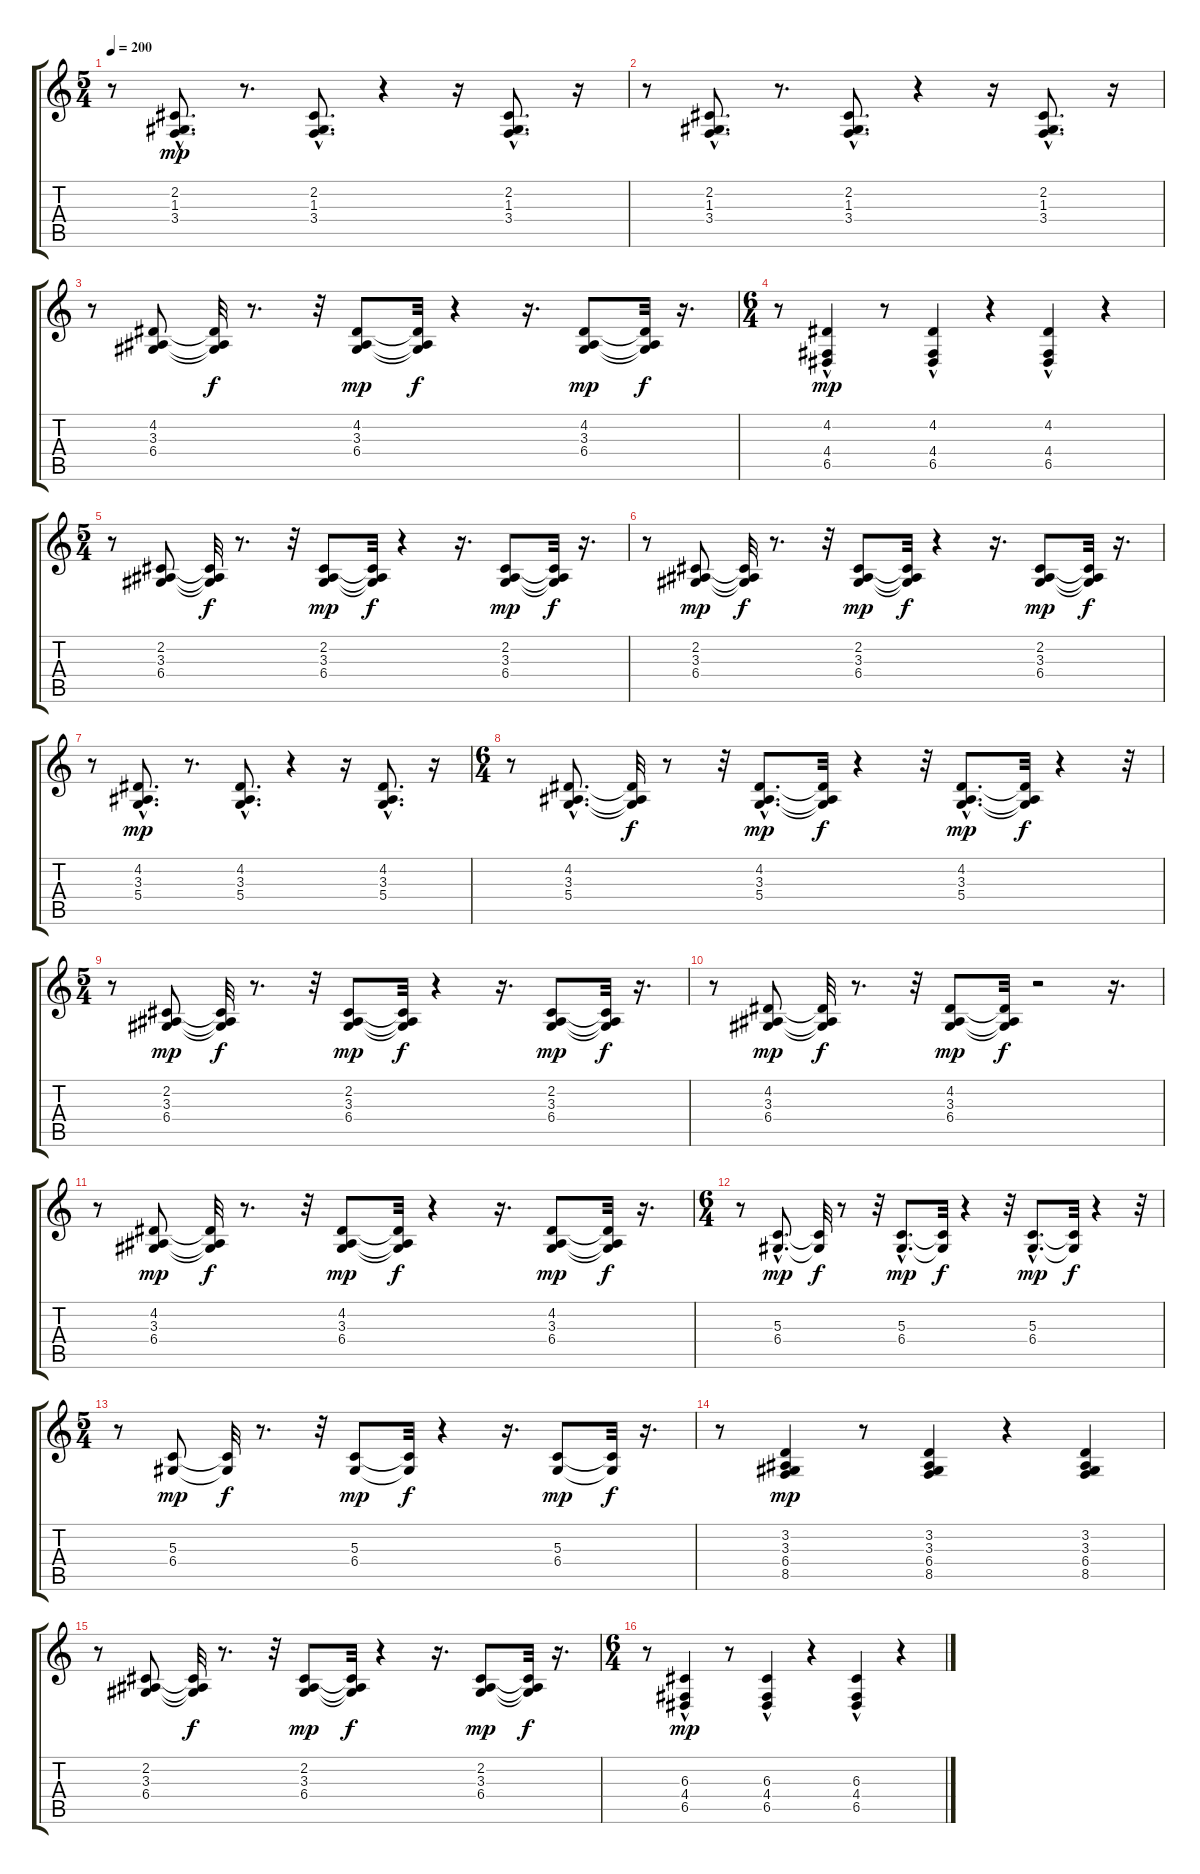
\track "" {instrument acousticgrandpiano}
\staff {score tabs}
\tuning (E4 B3 G3 D3 A2 E2) {hide}
\ts (5 4)
\tempo 200
\clef g2
\ks c
r.8{dy mp} (2.2{hac} 1.3{hac} 3.4{hac}).8{d} r.8{d} (2.2{hac} 1.3{hac} 3.4{hac}).8{d} r.4 r.16 (2.2{hac} 1.3{hac} 3.4{hac}).8{d} r.16 |
r.8 (2.2{hac} 1.3{hac} 3.4{hac}).8{d} r.8{d} (2.2{hac} 1.3{hac} 3.4{hac}).8{d} r.4 r.16 (2.2{hac} 1.3{hac} 3.4{hac}).8{d} r.16 |
r.8 (4.2 3.3 6.4).8 (4.2{t} 3.3{t} 6.4{t}).32{dy f} r.8{d} r.32 (4.2 3.3 6.4).8{dy mp} (4.2{t} 3.3{t} 6.4{t}).32{dy f} r.4 r.16{d} (4.2 3.3 6.4).8{dy mp} (4.2{t} 3.3{t} 6.4{t}).32{dy f} r.16{d} |
\ts (6 4)
r.8 (4.2 4.4{hac} 6.5{hac}).4{dy mp} r.8 (4.2 4.4{hac} 6.5{hac}).4 r.4 (4.2 4.4{hac} 6.5{hac}).4 r.4 |
\ts (5 4)
r.8 (2.2 3.3 6.4).8 (2.2{t} 3.3{t} 6.4{t}).32{dy f} r.8{d} r.32 (2.2 3.3 6.4).8{dy mp} (2.2{t} 3.3{t} 6.4{t}).32{dy f} r.4 r.16{d} (2.2 3.3 6.4).8{dy mp} (2.2{t} 3.3{t} 6.4{t}).32{dy f} r.16{d} |
r.8 (2.2 3.3 6.4).8{dy mp} (2.2{t} 3.3{t} 6.4{t}).32{dy f} r.8{d} r.32 (2.2 3.3 6.4).8{dy mp} (2.2{t} 3.3{t} 6.4{t}).32{dy f} r.4 r.16{d} (2.2 3.3 6.4).8{dy mp} (2.2{t} 3.3{t} 6.4{t}).32{dy f} r.16{d} |
r.8 (4.2{hac} 3.3{hac} 5.4{hac}).8{d dy mp} r.8{d} (4.2{hac} 3.3{hac} 5.4{hac}).8{d} r.4 r.16 (4.2{hac} 3.3{hac} 5.4{hac}).8{d} r.16 |
\ts (6 4)
r.8 (4.2{hac} 3.3{hac} 5.4{hac}).8{d} (4.2{t} 3.3{t} 5.4{t}).32{dy f} r.8 r.32 (4.2{hac} 3.3{hac} 5.4{hac}).8{d dy mp} (4.2{t} 3.3{t} 5.4{t}).32{dy f} r.4 r.32 (4.2{hac} 3.3{hac} 5.4{hac}).8{d dy mp} (4.2{t} 3.3{t} 5.4{t}).32{dy f} r.4 r.32 |
\ts (5 4)
r.8 (2.2 3.3 6.4).8{dy mp} (2.2{t} 3.3{t} 6.4{t}).32{dy f} r.8{d} r.32 (2.2 3.3 6.4).8{dy mp} (2.2{t} 3.3{t} 6.4{t}).32{dy f} r.4 r.16{d} (2.2 3.3 6.4).8{dy mp} (2.2{t} 3.3{t} 6.4{t}).32{dy f} r.16{d} |
r.8 (4.2 3.3 6.4).8{dy mp} (4.2{t} 3.3{t} 6.4{t}).32{dy f} r.8{d} r.32 (4.2 3.3 6.4).8{dy mp} (4.2{t} 3.3{t} 6.4{t}).32{dy f} r.2 r.16{d} |
r.8 (4.2 3.3 6.4).8{dy mp} (4.2{t} 3.3{t} 6.4{t}).32{dy f} r.8{d} r.32 (4.2 3.3 6.4).8{dy mp} (4.2{t} 3.3{t} 6.4{t}).32{dy f} r.4 r.16{d} (4.2 3.3 6.4).8{dy mp} (4.2{t} 3.3{t} 6.4{t}).32{dy f} r.16{d} |
\ts (6 4)
r.8 (5.3{hac} 6.4{hac}).8{d dy mp} (5.3{t} 6.4{t}).32{dy f} r.8 r.32 (5.3{hac} 6.4{hac}).8{d dy mp} (5.3{t} 6.4{t}).32{dy f} r.4 r.32 (5.3{hac} 6.4{hac}).8{d dy mp} (5.3{t} 6.4{t}).32{dy f} r.4 r.32 |
\ts (5 4)
r.8 (5.3 6.4).8{dy mp} (5.3{t} 6.4{t}).32{dy f} r.8{d} r.32 (5.3 6.4).8{dy mp} (5.3{t} 6.4{t}).32{dy f} r.4 r.16{d} (5.3 6.4).8{dy mp} (5.3{t} 6.4{t}).32{dy f} r.16{d} |
r.8 (3.2 3.3 6.4 8.5).4{dy mp} r.8 (3.2 3.3 6.4 8.5).4 r.4 (3.2 3.3 6.4 8.5).4 |
r.8 (2.2 3.3 6.4).8 (2.2{t} 3.3{t} 6.4{t}).32{dy f} r.8{d} r.32 (2.2 3.3 6.4).8{dy mp} (2.2{t} 3.3{t} 6.4{t}).32{dy f} r.4 r.16{d} (2.2 3.3 6.4).8{dy mp} (2.2{t} 3.3{t} 6.4{t}).32{dy f} r.16{d} |
\ts (6 4)
r.8 (6.3 4.4{hac} 6.5{hac}).4{dy mp} r.8 (6.3 4.4{hac} 6.5{hac}).4 r.4 (6.3 4.4{hac} 6.5{hac}).4 r.4
